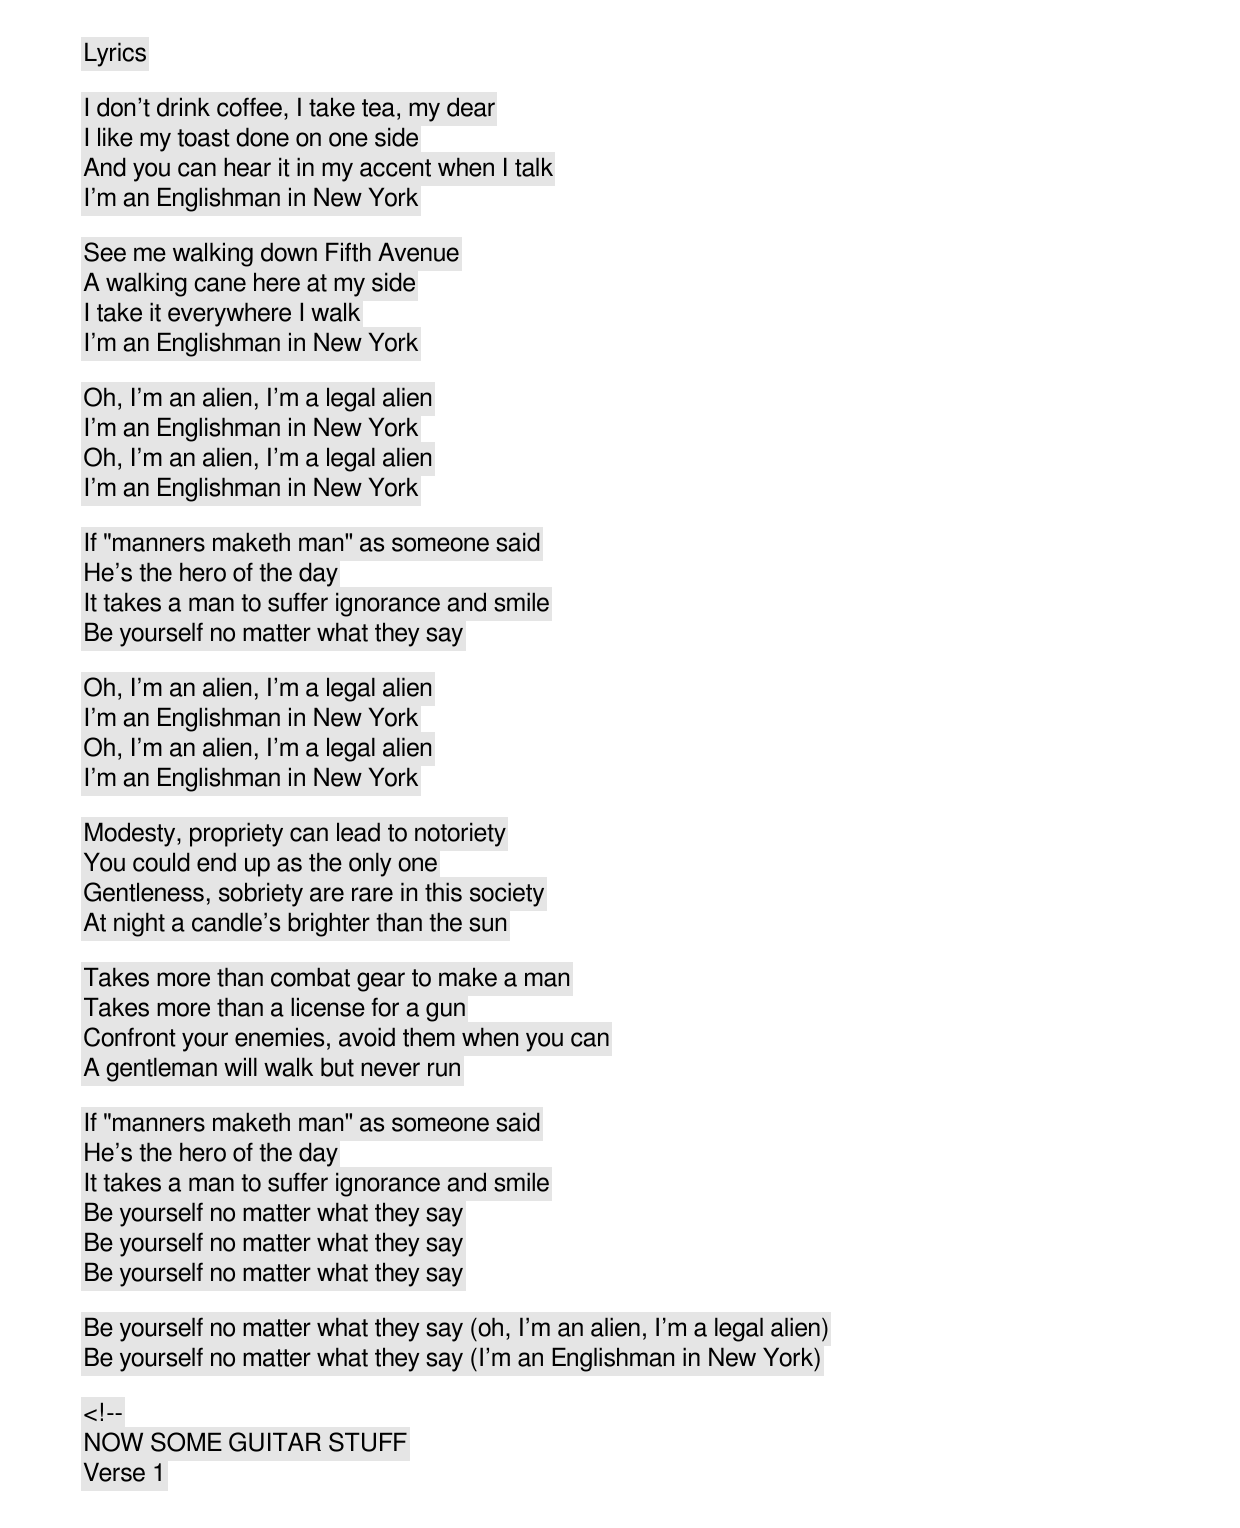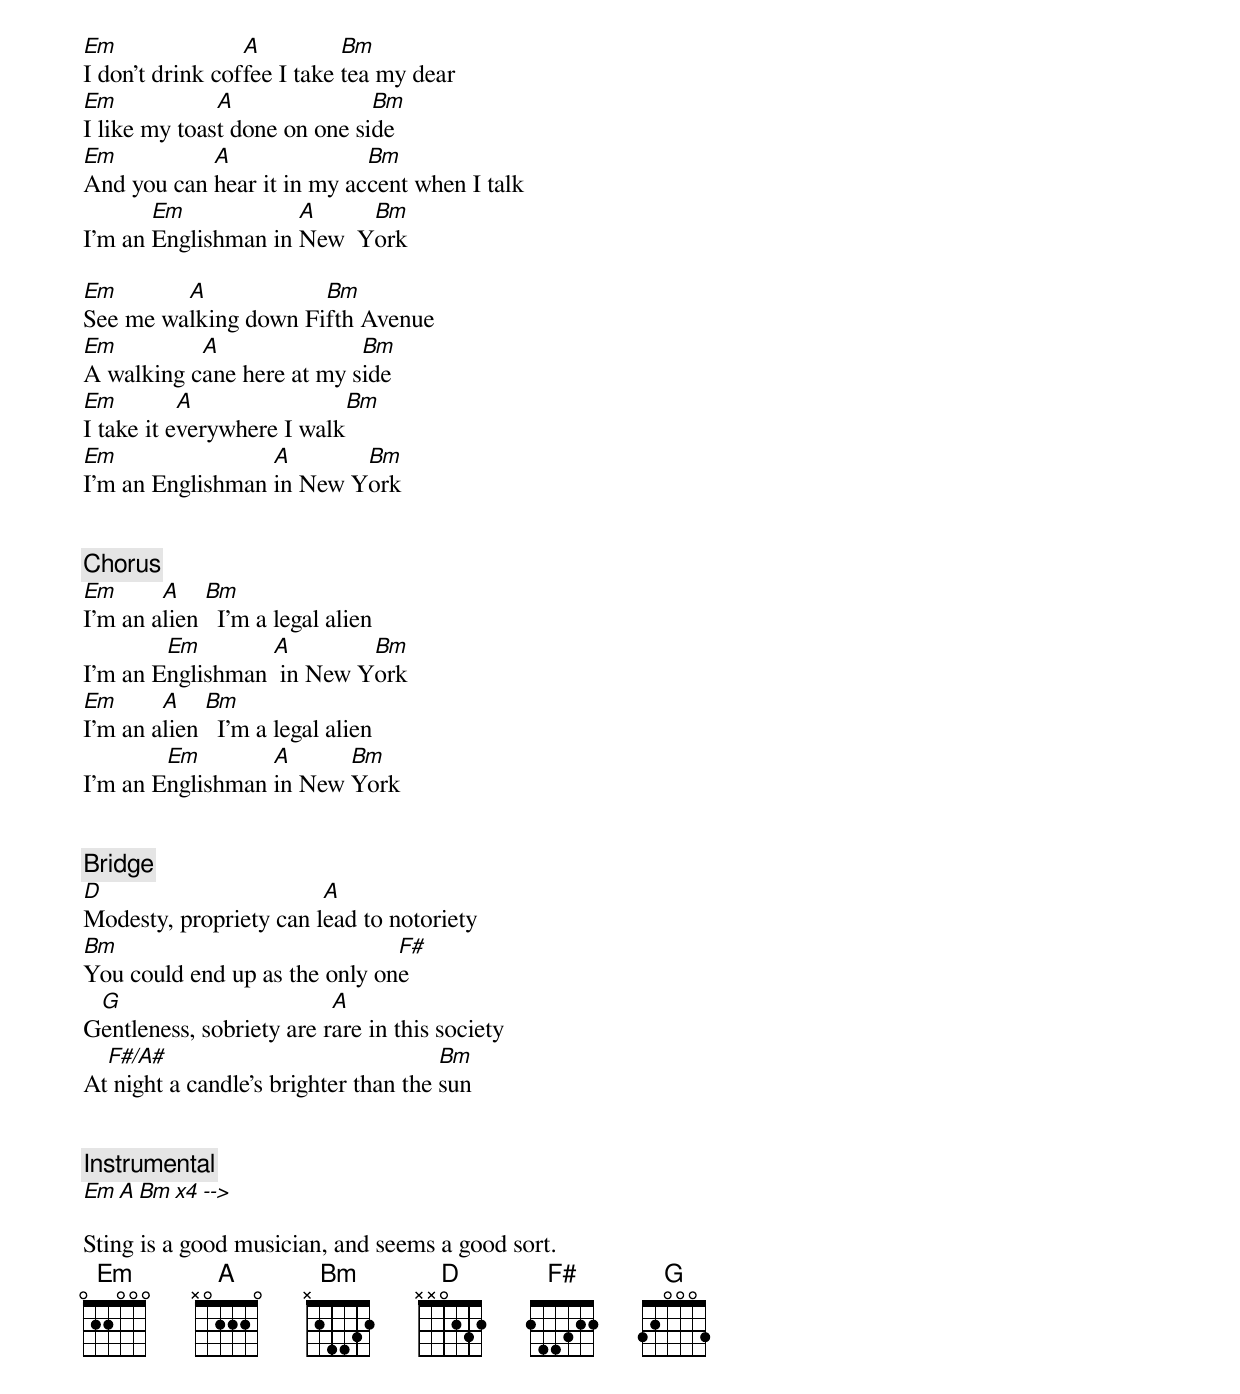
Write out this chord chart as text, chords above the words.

<iframe width="560" height="315" src="https://www.youtube.com/embed/d27gTrPPAyk" title="YouTube video player" frameborder="0" allow="accelerometer; autoplay; clipboard-write; encrypted-media; gyroscope; picture-in-picture" allowfullscreen></iframe>


Lyrics

I don't drink coffee, I take tea, my dear
I like my toast done on one side
And you can hear it in my accent when I talk
I'm an Englishman in New York

See me walking down Fifth Avenue
A walking cane here at my side
I take it everywhere I walk
I'm an Englishman in New York

Oh, I'm an alien, I'm a legal alien
I'm an Englishman in New York
Oh, I'm an alien, I'm a legal alien
I'm an Englishman in New York

If "manners maketh man" as someone said
He's the hero of the day
It takes a man to suffer ignorance and smile
Be yourself no matter what they say

Oh, I'm an alien, I'm a legal alien
I'm an Englishman in New York
Oh, I'm an alien, I'm a legal alien
I'm an Englishman in New York

Modesty, propriety can lead to notoriety
You could end up as the only one
Gentleness, sobriety are rare in this society
At night a candle's brighter than the sun

Takes more than combat gear to make a man
Takes more than a license for a gun
Confront your enemies, avoid them when you can
A gentleman will walk but never run

If "manners maketh man" as someone said
He's the hero of the day
It takes a man to suffer ignorance and smile
Be yourself no matter what they say
Be yourself no matter what they say
Be yourself no matter what they say

Be yourself no matter what they say (oh, I'm an alien, I'm a legal alien)
Be yourself no matter what they say (I'm an Englishman in New York)

<!--
NOW SOME GUITAR STUFF
[Verse 1]
Em               A          Bm
I don't drink coffee I take tea my dear
Em            A               Bm
I like my toast done on one side
Em          A               Bm
And you can hear it in my accent when I talk
       Em            A     Bm
I'm an Englishman in New  York

Em       A            Bm
See me walking down Fifth Avenue
Em         A               Bm
A walking cane here at my side
Em         A               Bm
I take it everywhere I walk
Em                A       Bm
I'm an Englishman in New York


[Chorus]
Em      A    Bm
I'm an alien   I'm a legal alien
        Em        A        Bm
I'm an Englishman  in New York
Em      A    Bm
I'm an alien   I'm a legal alien
        Em        A      Bm
I'm an Englishman in New York


[Bridge]
D                       A
Modesty, propriety can lead to notoriety
Bm                             F#
You could end up as the only one
 G                        A
Gentleness, sobriety are rare in this society
  F#/A#                               Bm
At night a candle's brighter than the sun


[Instrumental]
Em   A   Bm  x4 -->

Sting is a good musician, and seems a good sort.
